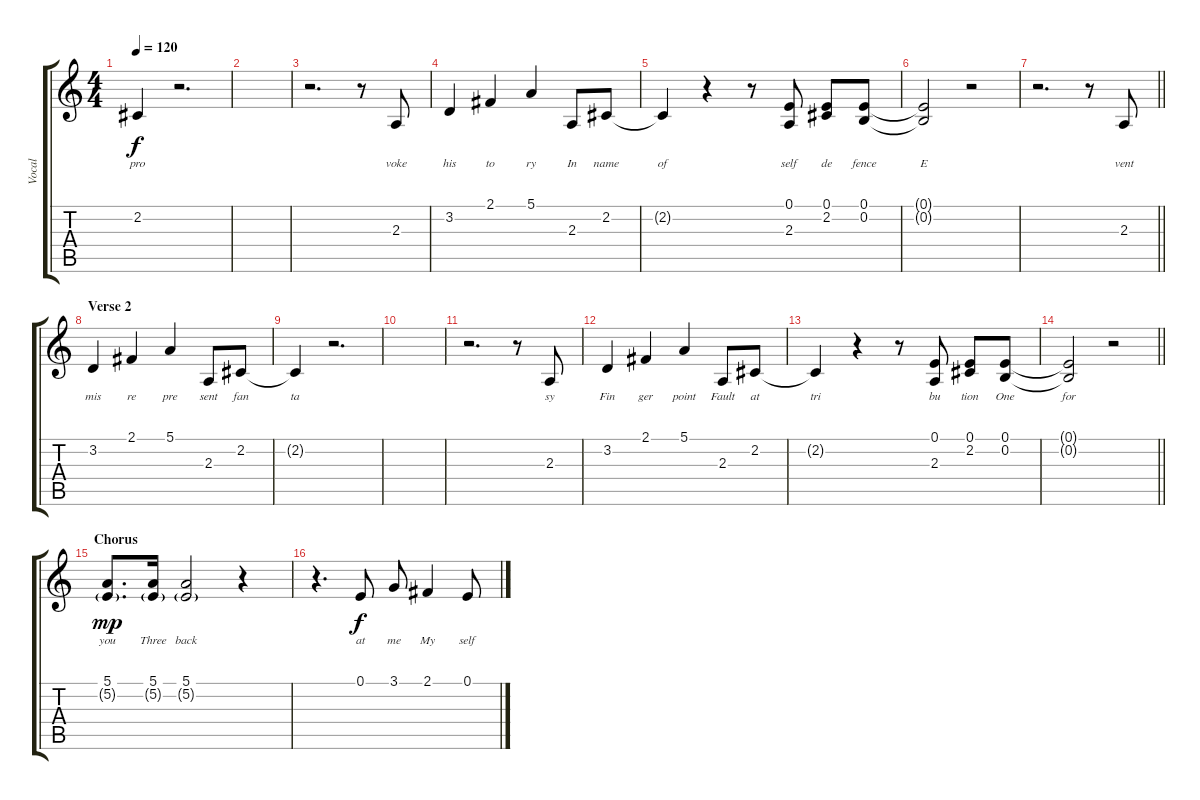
\track ("Vocal" "Vocal") {instrument acousticgrandpiano}
\staff {score tabs}
\tuning (E4 B3 G3 D3 A2 E2) {hide}
\ts (4 4)
\tempo 120
\clef g2
\ks c
2.2{t}.4{lyrics (0 "pro") lyrics (1 "") lyrics (2 "") lyrics (3 "") lyrics (4 "") dy f} r.2{d} |
|
r.2{d} r.8 2.3.8{lyrics (0 "voke") lyrics (1 "") lyrics (2 "") lyrics (3 "") lyrics (4 "")} |
3.2.4{lyrics (0 "his") lyrics (1 "") lyrics (2 "") lyrics (3 "") lyrics (4 "")} 2.1.4{lyrics (0 "to") lyrics (1 "") lyrics (2 "") lyrics (3 "") lyrics (4 "")} 5.1.4{lyrics (0 "ry") lyrics (1 "") lyrics (2 "") lyrics (3 "") lyrics (4 "")} 2.3.8{lyrics (0 "In") lyrics (1 "") lyrics (2 "") lyrics (3 "") lyrics (4 "")} 2.2.8{lyrics (0 "name") lyrics (1 "") lyrics (2 "") lyrics (3 "") lyrics (4 "")} |
2.2{t}.4{lyrics (0 "of") lyrics (1 "") lyrics (2 "") lyrics (3 "") lyrics (4 "")} r.4 r.8 (0.1 2.3).8{lyrics (0 "self") lyrics (1 "") lyrics (2 "") lyrics (3 "") lyrics (4 "")} (0.1 2.2).8{lyrics (0 "de") lyrics (1 "") lyrics (2 "") lyrics (3 "") lyrics (4 "")} (0.1 0.2).8{lyrics (0 "fence") lyrics (1 "") lyrics (2 "") lyrics (3 "") lyrics (4 "")} |
(0.1{t} 0.2{t}).2{lyrics (0 "E") lyrics (1 "") lyrics (2 "") lyrics (3 "") lyrics (4 "")} r.2 |
\barLineRight lightlight
r.2{d} r.8 2.3.8{lyrics (0 "vent") lyrics (1 "") lyrics (2 "") lyrics (3 "") lyrics (4 "")} |
\section ("" "Verse 2")
3.2.4{lyrics (0 "mis") lyrics (1 "") lyrics (2 "") lyrics (3 "") lyrics (4 "")} 2.1.4{lyrics (0 "re") lyrics (1 "") lyrics (2 "") lyrics (3 "") lyrics (4 "")} 5.1.4{lyrics (0 "pre") lyrics (1 "") lyrics (2 "") lyrics (3 "") lyrics (4 "")} 2.3.8{lyrics (0 "sent") lyrics (1 "") lyrics (2 "") lyrics (3 "") lyrics (4 "")} 2.2.8{lyrics (0 "fan") lyrics (1 "") lyrics (2 "") lyrics (3 "") lyrics (4 "")} |
2.2{t}.4{lyrics (0 "ta") lyrics (1 "") lyrics (2 "") lyrics (3 "") lyrics (4 "")} r.2{d} |
|
r.2{d} r.8 2.3.8{lyrics (0 "sy") lyrics (1 "") lyrics (2 "") lyrics (3 "") lyrics (4 "")} |
3.2.4{lyrics (0 "Fin") lyrics (1 "") lyrics (2 "") lyrics (3 "") lyrics (4 "")} 2.1.4{lyrics (0 "ger") lyrics (1 "") lyrics (2 "") lyrics (3 "") lyrics (4 "")} 5.1.4{lyrics (0 "point") lyrics (1 "") lyrics (2 "") lyrics (3 "") lyrics (4 "")} 2.3.8{lyrics (0 "Fault") lyrics (1 "") lyrics (2 "") lyrics (3 "") lyrics (4 "")} 2.2.8{lyrics (0 "at") lyrics (1 "") lyrics (2 "") lyrics (3 "") lyrics (4 "")} |
2.2{t}.4{lyrics (0 "tri") lyrics (1 "") lyrics (2 "") lyrics (3 "") lyrics (4 "")} r.4 r.8 (0.1 2.3).8{lyrics (0 "bu") lyrics (1 "") lyrics (2 "") lyrics (3 "") lyrics (4 "")} (0.1 2.2).8{lyrics (0 "tion") lyrics (1 "") lyrics (2 "") lyrics (3 "") lyrics (4 "")} (0.1 0.2).8{lyrics (0 "One") lyrics (1 "") lyrics (2 "") lyrics (3 "") lyrics (4 "")} |
\barLineRight lightlight
(0.1{t} 0.2{t}).2{lyrics (0 "for") lyrics (1 "") lyrics (2 "") lyrics (3 "") lyrics (4 "")} r.2 |
\section ("" "Chorus")
(5.1 5.2{g}).8{d lyrics (0 "you") lyrics (1 "") lyrics (2 "") lyrics (3 "") lyrics (4 "") dy mp} (5.1 5.2{g}).16{lyrics (0 "Three") lyrics (1 "") lyrics (2 "") lyrics (3 "") lyrics (4 "")} (5.1 5.2{g}).2{lyrics (0 "back") lyrics (1 "") lyrics (2 "") lyrics (3 "") lyrics (4 "")} r.4 |
r.4{d} 0.1.8{lyrics (0 "at") lyrics (1 "") lyrics (2 "") lyrics (3 "") lyrics (4 "") dy f} 3.1.8{lyrics (0 "me") lyrics (1 "") lyrics (2 "") lyrics (3 "") lyrics (4 "")} 2.1.4{lyrics (0 "My") lyrics (1 "") lyrics (2 "") lyrics (3 "") lyrics (4 "")} 0.1.8{lyrics (0 "self") lyrics (1 "") lyrics (2 "") lyrics (3 "") lyrics (4 "")}
